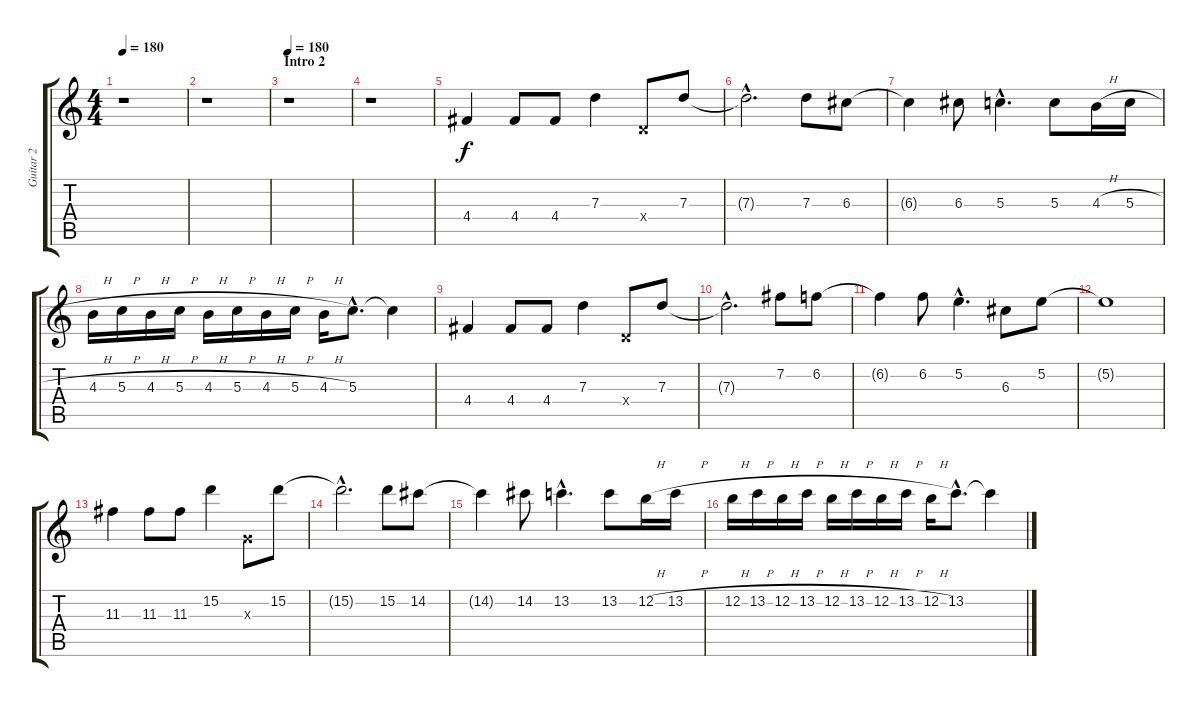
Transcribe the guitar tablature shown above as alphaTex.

\track ("Guitar 2" "Guitar 2") {instrument distortionguitar}
\staff {score tabs}
\tuning (E4 B3 G3 D3 A2 E2) {hide}
\ts (4 4)
\tempo 180
\clef g2
\ks c
r.1{dy f} |
r.1 |
\section ("" "Intro 2")
\tempo 180
r.1 |
r.1 |
4.4.4 4.4.8 4.4.8 7.3.4 0.4{x}.8 7.3.8 |
7.3{hac t}.2{d} 7.3.8 6.3.8 |
6.3{t}.4 6.3.8 5.3{hac}.4{d} 5.3.8 4.3{h}.16 5.3{h}.16 |
4.3{h}.16 5.3{h}.16 4.3{h}.16 5.3{h}.16 4.3{h}.16 5.3{h}.16 4.3{h}.16 5.3{h}.16 4.3{h}.16 5.3{hac}.8{d} 5.3{t}.4 |
4.4.4 4.4.8 4.4.8 7.3.4 0.4{x}.8 7.3.8 |
7.3{hac t}.2{d} 7.2.8 6.2.8 |
6.2{t}.4 6.2.8 5.2{hac}.4{d} 6.3.8 5.2.8 |
5.2{t}.1 |
11.3.4 11.3.8 11.3.8 15.2.4 0.3{x}.8 15.2.8 |
15.2{hac t}.2{d} 15.2.8 14.2.8 |
14.2{t}.4 14.2.8 13.2{hac}.4{d} 13.2.8 12.2{h}.16 13.2{h}.16 |
12.2{h}.16 13.2{h}.16 12.2{h}.16 13.2{h}.16 12.2{h}.16 13.2{h}.16 12.2{h}.16 13.2{h}.16 12.2{h}.16 13.2{hac}.8{d} 13.2{t}.4
